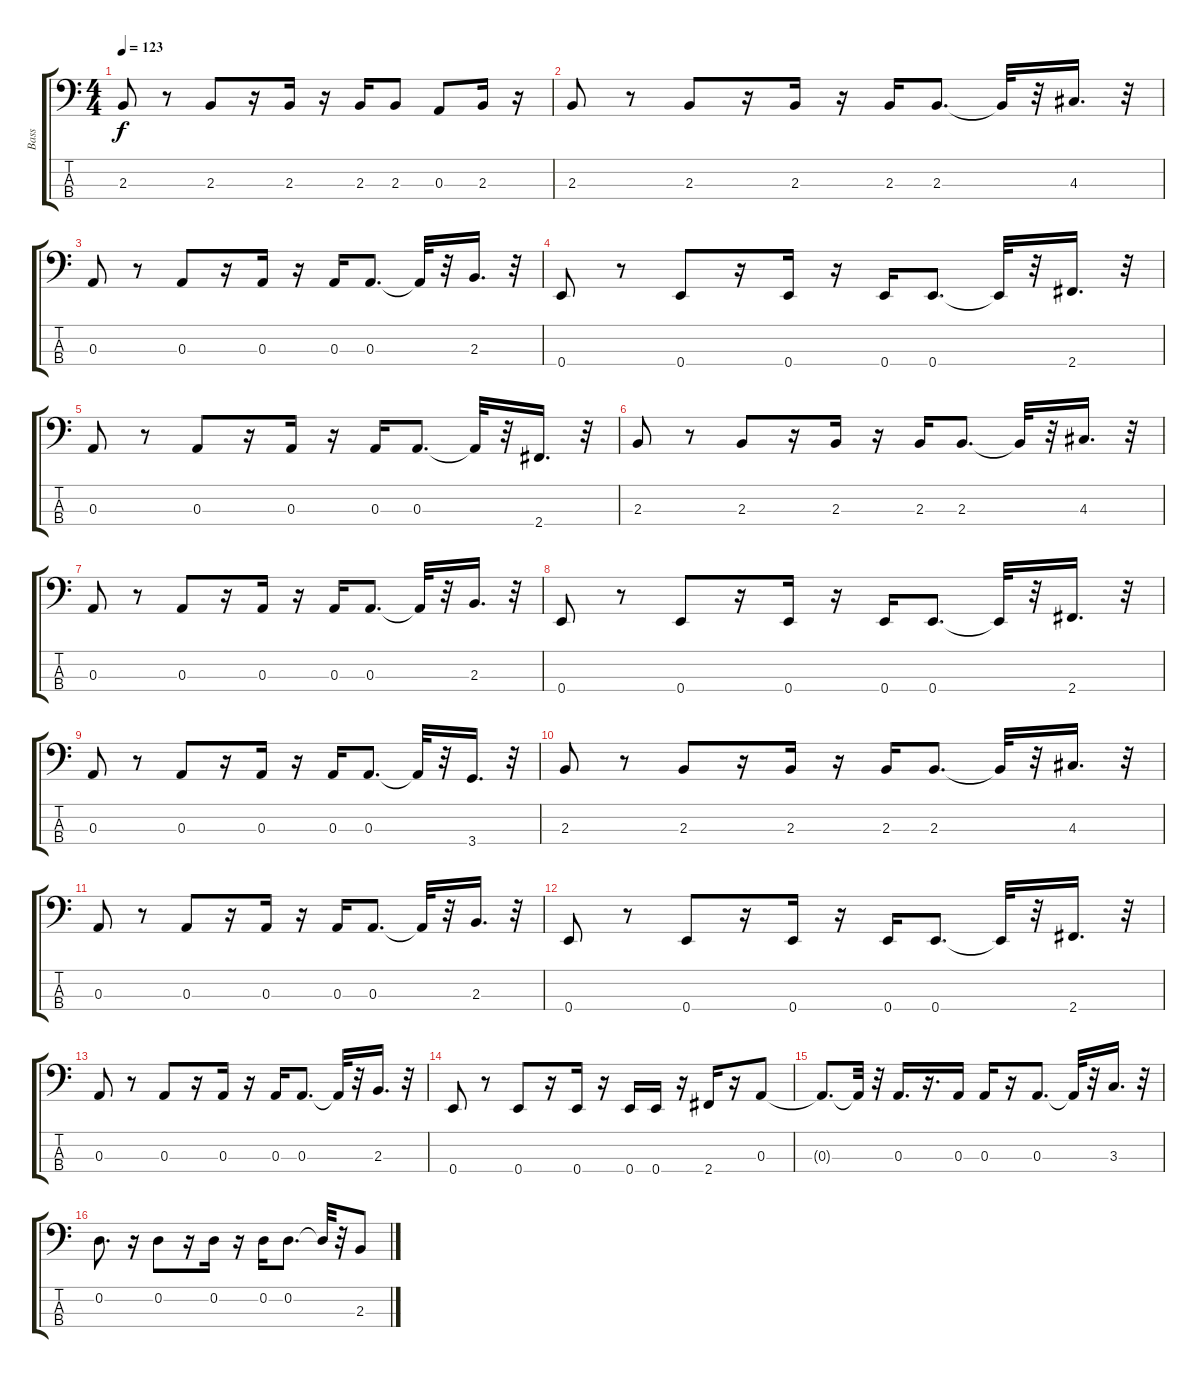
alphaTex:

\track ("Bass" "Bass") {instrument electricbassfinger}
\staff {score tabs}
\tuning (G2 D2 A1 E1) {hide}
\ts (4 4)
\tempo 123
\clef f4
\ks c
2.3.8{dy f} r.8 2.3.8 r.16 2.3.16 r.16 2.3.16 2.3.8 0.3.8 2.3.16 r.16 |
2.3.8 r.8 2.3.8 r.16 2.3.16 r.16 2.3.16 2.3.8{d} 2.3{t}.32 r.32 4.3.16{d} r.32 |
0.3.8 r.8 0.3.8 r.16 0.3.16 r.16 0.3.16 0.3.8{d} 0.3{t}.32 r.32 2.3.16{d} r.32 |
0.4.8 r.8 0.4.8 r.16 0.4.16 r.16 0.4.16 0.4.8{d} 0.4{t}.32 r.32 2.4.16{d} r.32 |
0.3.8 r.8 0.3.8 r.16 0.3.16 r.16 0.3.16 0.3.8{d} 0.3{t}.32 r.32 2.4.16{d} r.32 |
2.3.8 r.8 2.3.8 r.16 2.3.16 r.16 2.3.16 2.3.8{d} 2.3{t}.32 r.32 4.3.16{d} r.32 |
0.3.8 r.8 0.3.8 r.16 0.3.16 r.16 0.3.16 0.3.8{d} 0.3{t}.32 r.32 2.3.16{d} r.32 |
0.4.8 r.8 0.4.8 r.16 0.4.16 r.16 0.4.16 0.4.8{d} 0.4{t}.32 r.32 2.4.16{d} r.32 |
0.3.8 r.8 0.3.8 r.16 0.3.16 r.16 0.3.16 0.3.8{d} 0.3{t}.32 r.32 3.4.16{d} r.32 |
2.3.8 r.8 2.3.8 r.16 2.3.16 r.16 2.3.16 2.3.8{d} 2.3{t}.32 r.32 4.3.16{d} r.32 |
0.3.8 r.8 0.3.8 r.16 0.3.16 r.16 0.3.16 0.3.8{d} 0.3{t}.32 r.32 2.3.16{d} r.32 |
0.4.8 r.8 0.4.8 r.16 0.4.16 r.16 0.4.16 0.4.8{d} 0.4{t}.32 r.32 2.4.16{d} r.32 |
0.3.8 r.8 0.3.8 r.16 0.3.16 r.16 0.3.16 0.3.8{d} 0.3{t}.32 r.32 2.3.16{d} r.32 |
0.4.8 r.8 0.4.8 r.16 0.4.16 r.16 0.4.16 0.4.16 r.16 2.4.16 r.16 0.3.8 |
0.3{t}.8{d} 0.3{t}.32 r.32 0.3.16{d} r.16{d} 0.3.16 0.3.16 r.16 0.3.8{d} 0.3{t}.32 r.32 3.3.16{d} r.32 |
0.2.8{d} r.16 0.2.8 r.16 0.2.16 r.16 0.2.16 0.2.8{d} 0.2{t}.32 r.32 2.3.8
